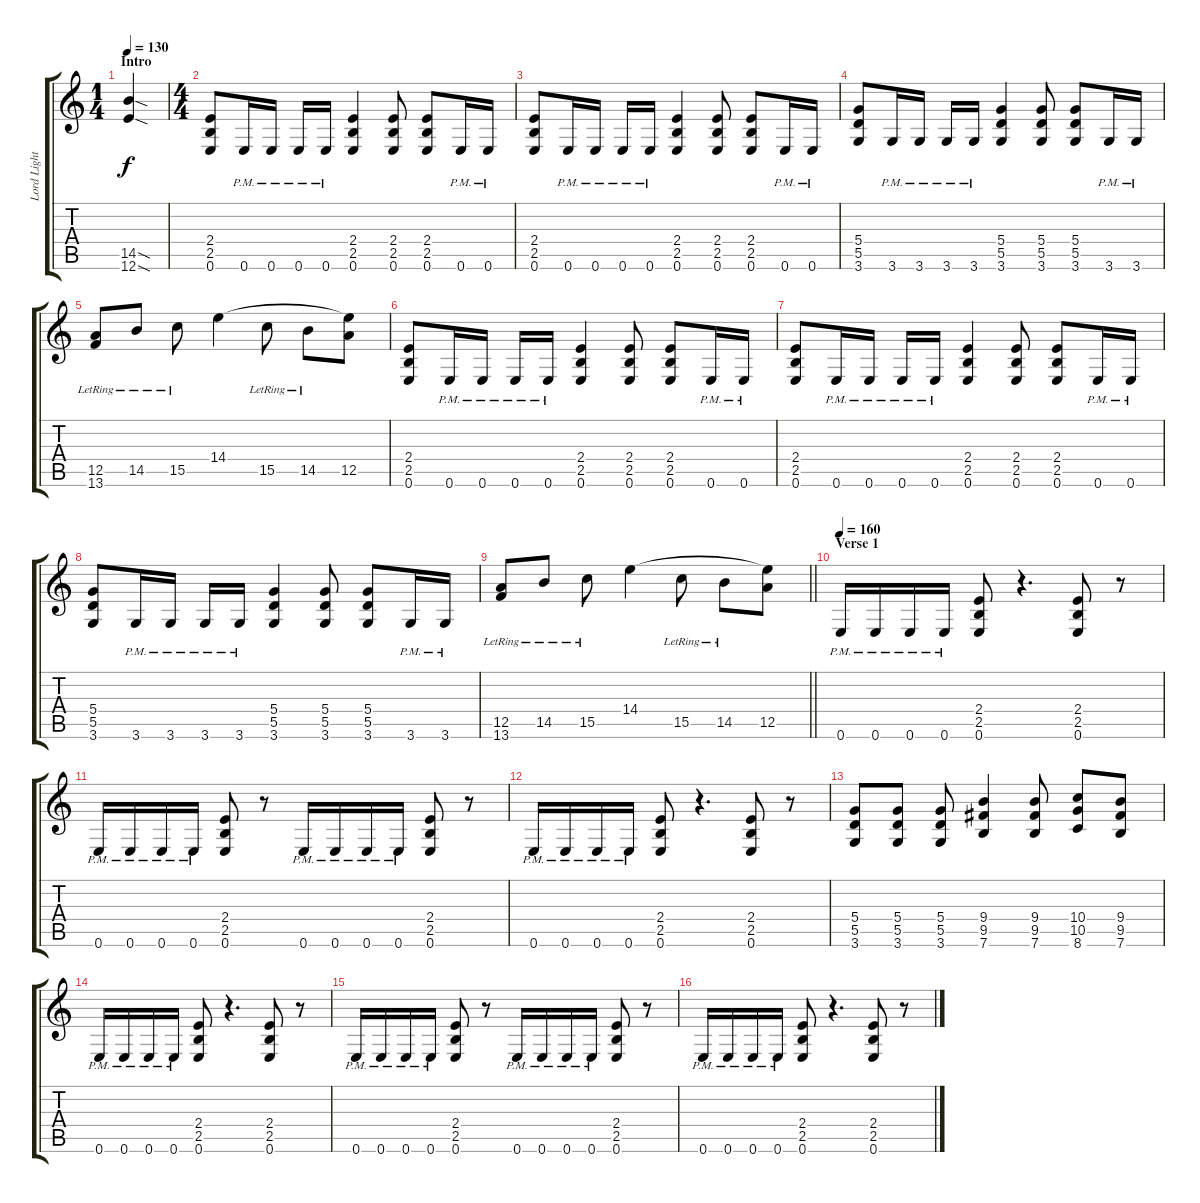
\track ("Lord Lightbringer" "Lord Light") {instrument distortionguitar}
\staff {score tabs}
\tuning (E4 B3 G3 D3 A2 E2) {hide}
\ts (1 4)
\section ("" "Intro")
\tempo 130
\clef g2
\ks c
(14.5{sod} 12.6{sod}).4{dy f instrument distortionguitar} |
\ts (4 4)
(2.4 2.5 0.6).8 0.6{pm}.16 0.6{pm}.16 0.6{pm}.16 0.6{pm}.16 (2.4 2.5 0.6).4 (2.4 2.5 0.6).8 (2.4 2.5 0.6).8 0.6{pm}.16 0.6{pm}.16 |
(2.4 2.5 0.6).8 0.6{pm}.16 0.6{pm}.16 0.6{pm}.16 0.6{pm}.16 (2.4 2.5 0.6).4 (2.4 2.5 0.6).8 (2.4 2.5 0.6).8 0.6{pm}.16 0.6{pm}.16 |
(5.4 5.5 3.6).8 3.6{pm}.16 3.6{pm}.16 3.6{pm}.16 3.6{pm}.16 (5.4 5.5 3.6).4 (5.4 5.5 3.6).8 (5.4 5.5 3.6).8 3.6{pm}.16 3.6{pm}.16 |
(12.5{lr} 13.6{lr}).8 14.5{lr}.8 15.5{lr}.8 14.4.4 15.5{lr}.8 14.5{lr}.8 (14.4{t} 12.5).8 |
(2.4 2.5 0.6).8 0.6{pm}.16 0.6{pm}.16 0.6{pm}.16 0.6{pm}.16 (2.4 2.5 0.6).4 (2.4 2.5 0.6).8 (2.4 2.5 0.6).8 0.6{pm}.16 0.6{pm}.16 |
(2.4 2.5 0.6).8 0.6{pm}.16 0.6{pm}.16 0.6{pm}.16 0.6{pm}.16 (2.4 2.5 0.6).4 (2.4 2.5 0.6).8 (2.4 2.5 0.6).8 0.6{pm}.16 0.6{pm}.16 |
(5.4 5.5 3.6).8 3.6{pm}.16 3.6{pm}.16 3.6{pm}.16 3.6{pm}.16 (5.4 5.5 3.6).4 (5.4 5.5 3.6).8 (5.4 5.5 3.6).8 3.6{pm}.16 3.6{pm}.16 |
\barLineRight lightlight
(12.5{lr} 13.6{lr}).8 14.5{lr}.8 15.5{lr}.8 14.4.4 15.5{lr}.8 14.5{lr}.8 (14.4{t} 12.5).8 |
\section ("" "Verse 1")
\tempo 160
0.6{pm}.16 0.6{pm}.16 0.6{pm}.16 0.6{pm}.16 (2.4 2.5 0.6).8 r.4{d} (2.4 2.5 0.6).8 r.8 |
0.6{pm}.16 0.6{pm}.16 0.6{pm}.16 0.6{pm}.16 (2.4 2.5 0.6).8 r.8 0.6{pm}.16 0.6{pm}.16 0.6{pm}.16 0.6{pm}.16 (2.4 2.5 0.6).8 r.8 |
0.6{pm}.16 0.6{pm}.16 0.6{pm}.16 0.6{pm}.16 (2.4 2.5 0.6).8 r.4{d} (2.4 2.5 0.6).8 r.8 |
(5.4 5.5 3.6).8 (5.4 5.5 3.6).8 (5.4 5.5 3.6).8 (9.4 9.5 7.6).4 (9.4 9.5 7.6).8 (10.4 10.5 8.6).8 (9.4 9.5 7.6).8 |
0.6{pm}.16 0.6{pm}.16 0.6{pm}.16 0.6{pm}.16 (2.4 2.5 0.6).8 r.4{d} (2.4 2.5 0.6).8 r.8 |
0.6{pm}.16 0.6{pm}.16 0.6{pm}.16 0.6{pm}.16 (2.4 2.5 0.6).8 r.8 0.6{pm}.16 0.6{pm}.16 0.6{pm}.16 0.6{pm}.16 (2.4 2.5 0.6).8 r.8 |
0.6{pm}.16 0.6{pm}.16 0.6{pm}.16 0.6{pm}.16 (2.4 2.5 0.6).8 r.4{d} (2.4 2.5 0.6).8 r.8
